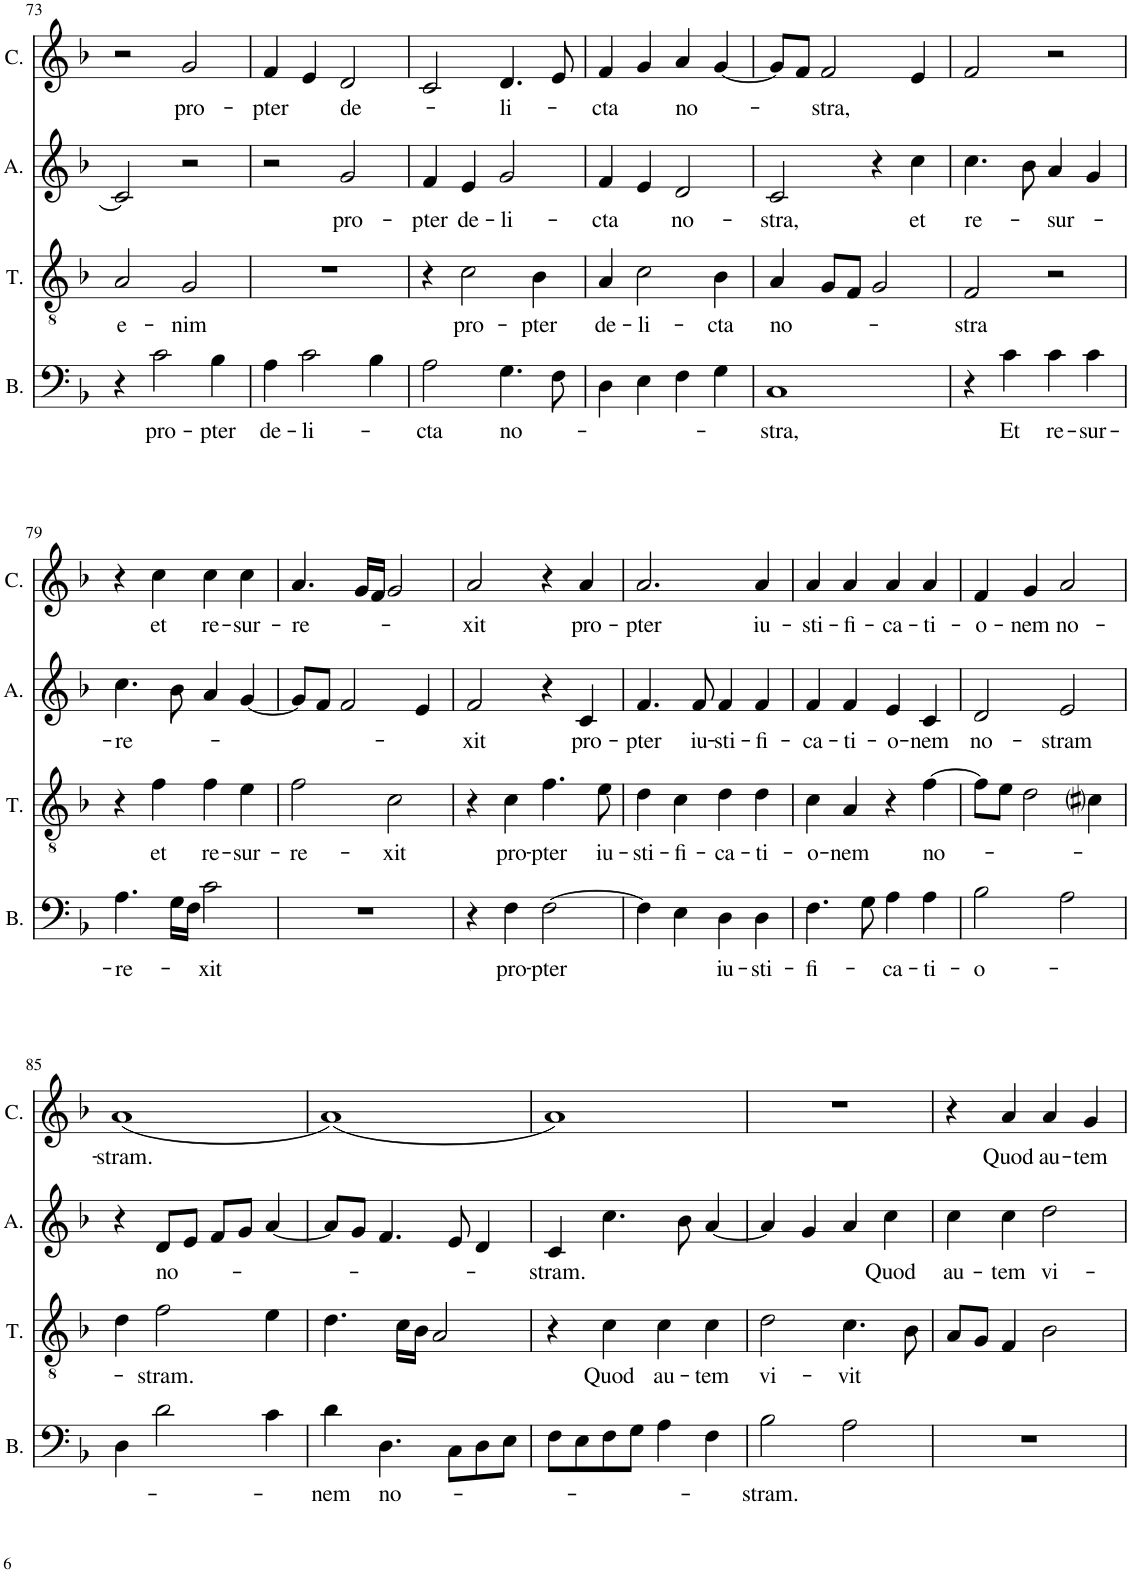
**kern	**text	**kern	**text	**kern	**text	**kern	**text
*part4	*part4	*part3	*part3	*part2	*part2	*part1	*part1
*staff4	*staff4	*staff3	*staff3	*staff2	*staff2	*staff1	*staff1
*I"Bassus	*	*I"Tenor	*	*I"Altus	*	*I"Cantus	*
*I'B.	*	*I'T.	*	*I'A.	*	*I'C.	*
!!LO:PB:g=z
*clefF4	*	*clefGv2	*	*clefG2	*	*clefG2	*
*k[b-]	*	*k[b-]	*	*k[b-]	*	*k[b-]	*
*M2/2	*	*M2/2	*	*M2/2	*	*M2/2	*
*met(c|)	*	*met(c|)	*	*met(c|)	*	*met(c|)	*
=73	=73	=73	=73	=73	=73	=73	=73
!	!	!	!LO:LY:b	!	!	!	!
4r	.	2A/	e-	2c/]	.	2r	.
!	!LO:LY:b	!	!	!	!	!	!
2c\	pro-	.	.	.	.	.	.
!	!	!	!LO:LY:b	!	!	!	!LO:LY:b
.	.	2G/	-nim	2r	.	2g/	pro-
!	!LO:LY:b	!	!	!	!	!	!
4B-\	-pter	.	.	.	.	.	.
=74	=74	=74	=74	=74	=74	=74	=74
!	!LO:LY:b	!	!	!	!	!	!LO:LY:b
4A\	de-	1r	.	2r	.	4f/	-pter
!	!LO:LY:b	!	!	!	!	!	!
2c\	-li-	.	.	.	.	4e/	.
!	!	!	!	!	!LO:LY:b	!	!LO:LY:b
.	.	.	.	2g/	pro-	2d/	de-
4B-\	.	.	.	.	.	.	.
=75	=75	=75	=75	=75	=75	=75	=75
!	!LO:LY:b	!	!	!	!LO:LY:b	!	!
2A\	-cta	4r	.	4f/	-pter	2c/	.
!	!	!	!LO:LY:b	!	!LO:LY:b	!	!
.	.	2c\	pro-	4e/	de-	.	.
!	!LO:LY:b	!	!	!	!LO:LY:b	!	!LO:LY:b
4.G\	no-	.	.	2g/	-li-	4.d/	-li-
!	!	!	!LO:LY:b	!	!	!	!
.	.	4B-\	-pter	.	.	.	.
8F\	.	.	.	.	.	8e/	.
=76	=76	=76	=76	=76	=76	=76	=76
!	!	!	!LO:LY:b	!	!LO:LY:b	!	!LO:LY:b
4D\	.	4A/	de-	4f/	-cta	4f/	-cta
!	!	!	!LO:LY:b	!	!	!	!
4E\	.	2c\	-li-	4e/	.	4g/	.
!	!	!	!	!	!LO:LY:b	!	!LO:LY:b
4F\	.	.	.	2d/	no-	4a/	no-
!	!	!	!LO:LY:b	!	!	!	!
4G\	.	4B-\	-cta	.	.	[4g/	.
=77	=77	=77	=77	=77	=77	=77	=77
!	!LO:LY:b	!	!LO:LY:b	!	!LO:LY:b	!	!
1C	-stra,	4A/	no-	2c/	-stra,	8g/L]	.
.	.	.	.	.	.	8f/J	.
!	!	!	!	!	!	!	!LO:LY:b
.	.	8G/L	.	.	.	2f/	-stra,
.	.	8F/J	.	.	.	.	.
.	.	2G/	.	4r	.	.	.
!	!	!	!	!	!LO:LY:b	!	!
.	.	.	.	4cc\	et	4e/	.
=78	=78	=78	=78	=78	=78	=78	=78
!	!	!	!LO:LY:b	!	!LO:LY:b	!	!
4r	.	2F/	-stra	4.cc\	re-	2f/	.
!	!LO:LY:b	!	!	!	!	!	!
4c\	Et	.	.	.	.	.	.
.	.	.	.	8b-\	.	.	.
!	!LO:LY:b	!	!	!	!LO:LY:b	!	!
4c\	re-	2r	.	4a/	-sur-	2r	.
!	!LO:LY:b	!	!	!	!	!	!
4c\	-sur-	.	.	4g/	.	.	.
!!LO:LB:g=z
=79	=79	=79	=79	=79	=79	=79	=79
!	!LO:LY:b	!	!	!	!LO:LY:b	!	!
4.A\	-re-	4r	.	4.cc\	-re-	4r	.
!	!	!	!LO:LY:b	!	!	!	!LO:LY:b
.	.	4f\	et	.	.	4cc\	et
16G\LL	.	.	.	8b-\	.	.	.
16F\JJ	.	.	.	.	.	.	.
!	!LO:LY:b	!	!LO:LY:b	!	!	!	!LO:LY:b
2c\	-xit	4f\	re-	4a/	.	4cc\	re-
!	!	!	!LO:LY:b	!	!	!	!LO:LY:b
.	.	4e\	-sur-	[4g/	.	4cc\	-sur-
=80	=80	=80	=80	=80	=80	=80	=80
!	!	!	!LO:LY:b	!	!	!	!LO:LY:b
1r	.	2f\	-re-	8g/L]	.	4.a/	-re-
.	.	.	.	8f/J	.	.	.
.	.	.	.	2f/	.	.	.
.	.	.	.	.	.	16g/LL	.
.	.	.	.	.	.	16f/JJ	.
!	!	!	!LO:LY:b	!	!	!	!
.	.	2c\	-xit	.	.	2g/	.
.	.	.	.	4e/	.	.	.
=81	=81	=81	=81	=81	=81	=81	=81
!	!	!	!	!	!LO:LY:b	!	!LO:LY:b
4r	.	4r	.	2f/	-xit	2a/	xit
!	!LO:LY:b	!	!LO:LY:b	!	!	!	!
4F\	pro-	4c\	pro-	.	.	.	.
!	!LO:LY:b	!	!LO:LY:b	!	!	!	!
[2F\	-pter	4.f\	-pter	4r	.	4r	.
!	!	!	!	!	!LO:LY:b	!	!LO:LY:b
.	.	.	.	4c/	pro-	4a/	pro-
!	!	!	!LO:LY:b	!	!	!	!
.	.	8e\	iu-	.	.	.	.
=82	=82	=82	=82	=82	=82	=82	=82
!	!	!	!LO:LY:b	!	!LO:LY:b	!	!LO:LY:b
4F\]	.	4d\	-sti-	4.f/	-pter	2.a/	-pter
!	!	!	!LO:LY:b	!	!	!	!
4E\	.	4c\	-fi-	.	.	.	.
!	!	!	!	!	!LO:LY:b	!	!
.	.	.	.	8f/	iu-	.	.
!	!LO:LY:b	!	!LO:LY:b	!	!LO:LY:b	!	!
4D\	iu-	4d\	-ca-	4f/	-sti-	.	.
!	!LO:LY:b	!	!LO:LY:b	!	!LO:LY:b	!	!LO:LY:b
4D\	-sti-	4d\	-ti-	4f/	-fi-	4a/	iu-
=83	=83	=83	=83	=83	=83	=83	=83
!	!LO:LY:b	!	!LO:LY:b	!	!LO:LY:b	!	!LO:LY:b
4.F\	-fi-	4c\	-o-	4f/	-ca-	4a/	-sti-
!	!	!	!LO:LY:b	!	!LO:LY:b	!	!LO:LY:b
.	.	4A/	-nem	4f/	-ti-	4a/	-fi-
8G\	.	.	.	.	.	.	.
!	!LO:LY:b	!	!	!	!LO:LY:b	!	!LO:LY:b
4A\	-ca-	4r	.	4e/	-o-	4a/	-ca-
!	!LO:LY:b	!	!LO:LY:b	!	!LO:LY:b	!	!LO:LY:b
4A\	-ti-	[4f\	no-	4c/	-nem	4a/	-ti-
=84	=84	=84	=84	=84	=84	=84	=84
!	!LO:LY:b	!	!	!	!LO:LY:b	!	!LO:LY:b
2B-\	-o-	8f\L]	.	2d/	no-	4f/	-o-
.	.	8e\J	.	.	.	.	.
!	!	!	!	!	!	!	!LO:LY:b
.	.	2d\	.	.	.	4g/	-nem
!	!	!	!	!	!LO:LY:b	!	!LO:LY:b
2A\	.	.	.	2e/	-stram	2a/	no-
.	.	4c#i\	.	.	.	.	.
!!LO:LB:g=z
=85	=85	=85	=85	=85	=85	=85	=85
!	!	!	!	!	!	!	!LO:LY:b
4D\	.	4d\	.	4r	.	(1a	-stram.
!	!	!	!LO:LY:b	!	!LO:LY:b	!	!
2d\	.	2f\	-stram.	8d/L	no-	.	.
.	.	.	.	8e/J	.	.	.
.	.	.	.	8f/L	.	.	.
.	.	.	.	8g/J	.	.	.
4c\	.	4e\	.	[4a/	.	.	.
=86	=86	=86	=86	=86	=86	=86	=86
!	!LO:LY:b	!	!	!	!	!	!
4d\	-nem	4.d\	.	8a/L]	.	(1a)	.
.	.	.	.	8g/J	.	.	.
!	!LO:LY:b	!	!	!	!	!	!
4.D\	no-	.	.	4.f/	.	.	.
.	.	16c\LL	.	.	.	.	.
.	.	16B-\JJ	.	.	.	.	.
.	.	2A/	.	.	.	.	.
8C\L	.	.	.	8e/	.	.	.
8D\	.	.	.	4d/	.	.	.
8E\J	.	.	.	.	.	.	.
=87	=87	=87	=87	=87	=87	=87	=87
!	!	!	!	!	!LO:LY:b	!	!
8F\L	.	4r	.	4c/	-stram.	1a)	.
8E\	.	.	.	.	.	.	.
!	!	!	!LO:LY:b	!	!	!	!
8F\	.	4c\	Quod	4.cc\	.	.	.
8G\J	.	.	.	.	.	.	.
!	!	!	!LO:LY:b	!	!	!	!
4A\	.	4c\	au-	.	.	.	.
.	.	.	.	8b-\	.	.	.
!	!	!	!LO:LY:b	!	!	!	!
4F\	.	4c\	-tem	[4a/	.	.	.
=88	=88	=88	=88	=88	=88	=88	=88
!	!LO:LY:b	!	!LO:LY:b	!	!	!	!
2B-\	stram.	2d\	vi-	4a/]	.	1r	.
.	.	.	.	4g/	.	.	.
!	!	!	!LO:LY:b	!	!	!	!
2A\	.	4.c\	-vit	4a/	.	.	.
!	!	!	!	!	!LO:LY:b	!	!
.	.	.	.	4cc\	Quod	.	.
.	.	8B-\	.	.	.	.	.
=89	=89	=89	=89	=89	=89	=89	=89
!	!	!	!	!	!LO:LY:b	!	!
1r	.	8A/L	.	4cc\	au-	4r	.
.	.	8G/J	.	.	.	.	.
!	!	!	!	!	!LO:LY:b	!	!LO:LY:b
.	.	4F/	.	4cc\	-tem	4a/	Quod
!	!	!	!	!	!LO:LY:b	!	!LO:LY:b
.	.	2B-\	.	2dd\	vi-	4a/	au-
!	!	!	!	!	!	!	!LO:LY:b
.	.	.	.	.	.	4g/	-tem
=	=	=	=	=	=	=	=
*-	*-	*-	*-	*-	*-	*-	*-
